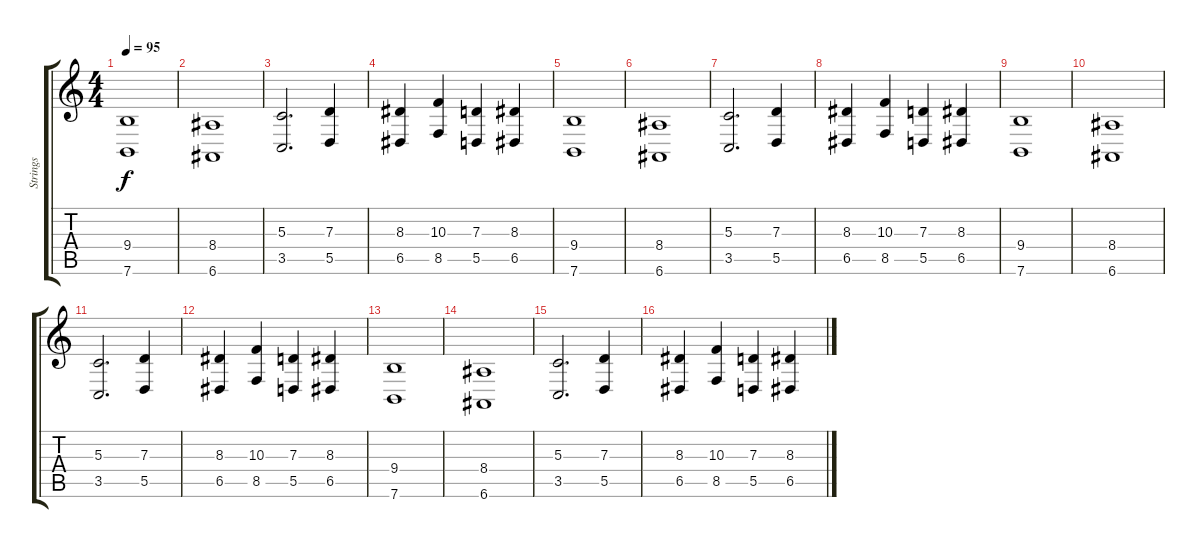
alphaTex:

\track ("Strings" "Strings") {instrument stringensemble1}
\staff {score tabs}
\tuning (E4 B3 G3 D3 A2 E2) {hide}
\ts (4 4)
\tempo 95
\clef g2
\ks c
(9.4 7.6).1{dy f} |
(8.4 6.6).1 |
(5.3 3.5).2{d} (7.3 5.5).4 |
(8.3 6.5).4 (10.3 8.5).4 (7.3 5.5).4 (8.3 6.5).4 |
(9.4 7.6).1 |
(8.4 6.6).1 |
(5.3 3.5).2{d} (7.3 5.5).4 |
(8.3 6.5).4 (10.3 8.5).4 (7.3 5.5).4 (8.3 6.5).4 |
(9.4 7.6).1 |
(8.4 6.6).1 |
(5.3 3.5).2{d} (7.3 5.5).4 |
(8.3 6.5).4 (10.3 8.5).4 (7.3 5.5).4 (8.3 6.5).4 |
(9.4 7.6).1 |
(8.4 6.6).1 |
(5.3 3.5).2{d} (7.3 5.5).4 |
(8.3 6.5).4 (10.3 8.5).4 (7.3 5.5).4 (8.3 6.5).4
